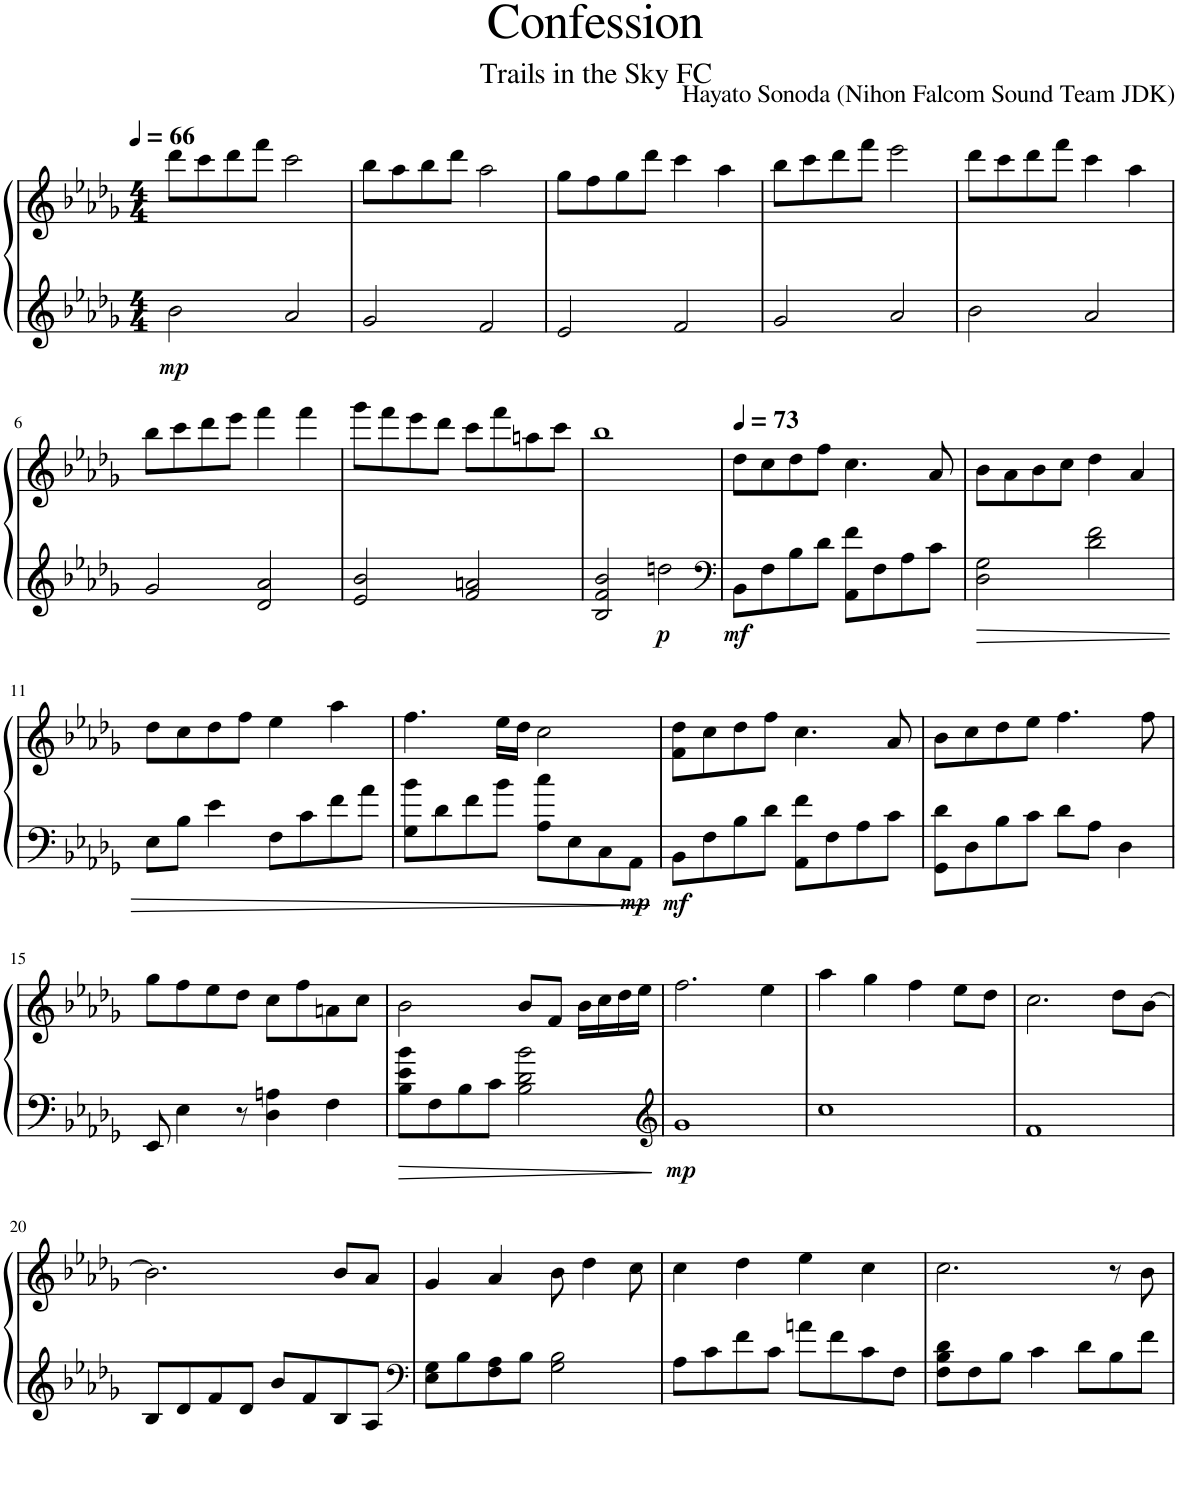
**kern	**kern	**dynam
*part1	*part1	*part1
*staff2	*staff1	*staff1/2
*I"Piano	*	*
*I'Pno.	*	*
*clefG2	*clefG2	*
*k[b-e-a-d-g-]	*k[b-e-a-d-g-]	*
*M4/4	*M4/4	*
*MM66	*MM66	*
=1	=1	=1
!	!	!LO:DY:b=2
2b-\	8ddd-\L	mp
.	8ccc\	.
.	8ddd-\	.
.	8fff\J	.
2a-/	2ccc\	.
=2	=2	=2
2g-/	8bb-\L	.
.	8aa-\	.
.	8bb-\	.
.	8ddd-\J	.
2f/	2aa-\	.
=3	=3	=3
2e-/	8gg-\L	.
.	8ff\	.
.	8gg-\	.
.	8ddd-\J	.
2f/	4ccc\	.
.	4aa-\	.
=4	=4	=4
2g-/	8bb-\L	.
.	8ccc\	.
.	8ddd-\	.
.	8fff\J	.
2a-/	2eee-\	.
=5	=5	=5
2b-\	8ddd-\L	.
.	8ccc\	.
.	8ddd-\	.
.	8fff\J	.
2a-/	4ccc\	.
.	4aa-\	.
!!LO:LB:g=z
=6	=6	=6
2g-/	8bb-\L	.
.	8ccc\	.
.	8ddd-\	.
.	8eee-\J	.
2d-/ 2a-/	4fff\	.
.	4fff\	.
=7	=7	=7
2e-/ 2b-/	8ggg-\L	.
.	8fff\	.
.	8eee-\	.
.	8ddd-\J	.
2f/ 2an/	8ccc\L	.
.	8fff\	.
.	8aan\	.
.	8ccc\J	.
=8	=8	=8
2B-/ 2f/ 2b-/	1bb-	.
!	!	!LO:DY:b=2
2ddn\	.	p
=9	=9	=9
*clefF4	*	*
*	*MM73	*
!	!	!LO:DY:b=2
8BB-\L	8dd-\L	mf
8F\	8cc\	.
8B-\	8dd-\	.
8d-\J	8ff\J	.
8AA-\ 8f\L	4.cc\	.
8F\	.	.
8A-\	.	.
8c\J	8a-/	.
=10	=10	=10
2D-\ 2G-\	8b-\L	.
.	8a-\	.
.	8b-\	.
.	8cc\J	.
2d-\ 2f\	4dd-\	.
.	4a-/	.
!!LO:LB:g=z
=11	=11	=11
8E-\L	8dd-\L	.
8B-\J	8cc\	.
4e-\	8dd-\	.
.	8ff\J	.
8F\L	4ee-\	.
8c\	.	.
8f\	4aa-\	.
8a-\J	.	.
=12	=12	=12
8G-\ 8b-\L	4.ff\	.
8d-\	.	.
8f\	.	.
8b-\J	16ee-\LL	.
.	16dd-\JJ	.
8A-\ 8cc\L	2cc\	.
8E-\	.	.
8C\	.	.
!	!	!LO:DY:b=2
8AA-\J	.	mp
=13	=13	=13
!	!	!LO:DY:b=2
8BB-\L	8f\ 8dd-\L	mf
8F\	8cc\	.
8B-\	8dd-\	.
8d-\J	8ff\J	.
8AA-\ 8f\L	4.cc\	.
8F\	.	.
8A-\	.	.
8c\J	8a-/	.
=14	=14	=14
8GG-\ 8d-\L	8b-\L	.
8D-\	8cc\	.
8B-\	8dd-\	.
8c\J	8ee-\J	.
8d-\L	4.ff\	.
8A-\J	.	.
4D-\	.	.
.	8ff\	.
!!LO:LB:g=z
=15	=15	=15
8EE-/	8gg-\L	.
4E-\	8ff\	.
.	8ee-\	.
8r	8dd-\J	.
4D-\ 4An\	8cc\L	.
.	8ff\	.
4F\	8an\	.
.	8cc\J	.
=16	=16	=16
8B-\ 8e-\ 8b-\L	2b-\	.
8F\	.	.
8B-\	.	.
8c\J	.	.
2B-\ 2d-\ 2b-\	8b-/L	.
.	8f/J	.
.	16b-\LL	.
.	16cc\	.
.	16dd-\	.
.	16ee-\JJ	.
=17	=17	=17
*clefG2	*	*
!	!	!LO:DY:b=2
1g-	2.ff\	mp
.	4ee-\	.
=18	=18	=18
1cc	4aa-\	.
.	4gg-\	.
.	4ff\	.
.	8ee-\L	.
.	8dd-\J	.
=19	=19	=19
1f	2.cc\	.
.	8dd-\L	.
.	[8b-\J	.
!!LO:LB:g=z
=20	=20	=20
8B-/L	2.b-\]	.
8d-/	.	.
8f/	.	.
8d-/J	.	.
8b-/L	.	.
8f/	.	.
8B-/	8b-/L	.
8A-/J	8a-/J	.
=21	=21	=21
*clefF4	*	*
8E-\ 8G-\L	4g-/	.
8B-\	.	.
8F\ 8A-\	4a-/	.
8B-\J	.	.
2G-\ 2B-\	8b-\	.
.	4dd-\	.
.	8cc\	.
=22	=22	=22
8A-\L	4cc\	.
8c\	.	.
8f\	4dd-\	.
8c\J	.	.
8an\L	4ee-\	.
8f\	.	.
8c\	4cc\	.
8F\J	.	.
=23	=23	=23
8F\ 8B-\ 8d-\L	2.cc\	.
8F\	.	.
8B-\J	.	.
4c\	.	.
8d-\L	.	.
8B-\	8r	.
8f\J	8b-\	.
=	=	=
*-	*-	*-
